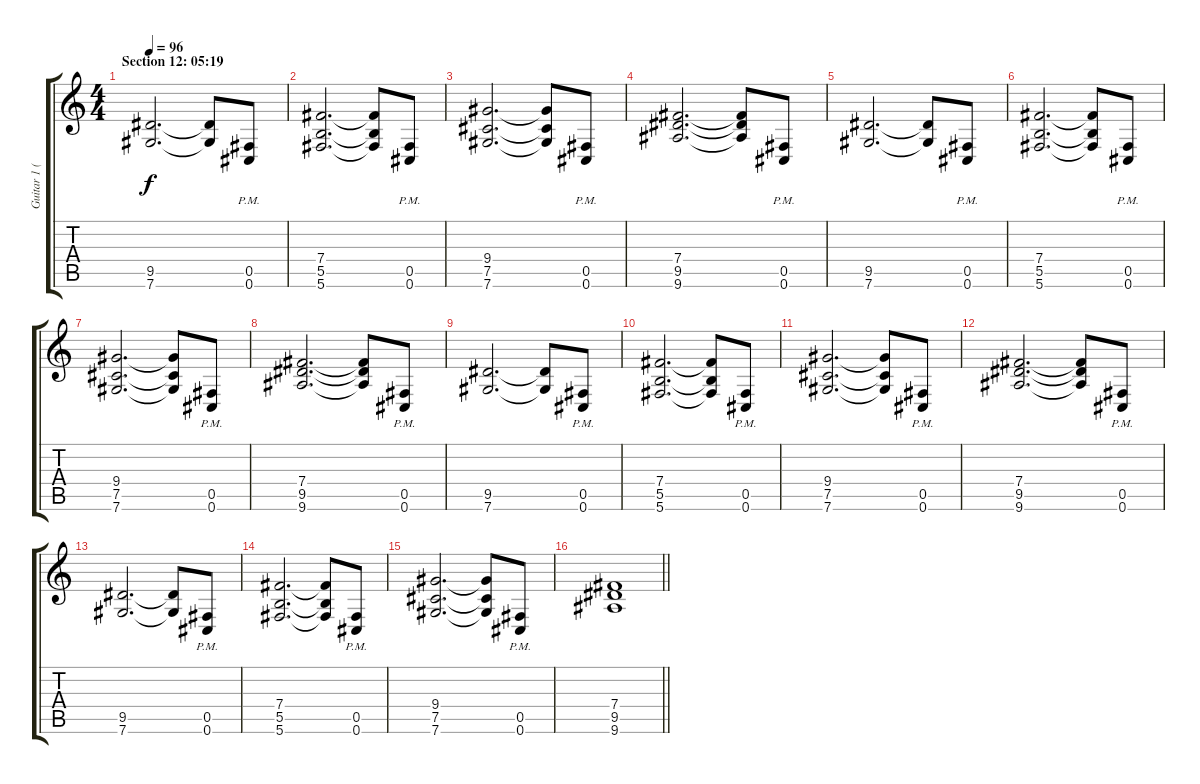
\track ("Guitar 1 (Distortion)" "Guitar 1 (") {instrument distortionguitar}
\staff {score tabs}
\tuning (Db4 Ab3 E3 B2 Gb2 Db2) {hide}
\ts (4 4)
\section ("" "Section 12: 05:19")
\tempo 96
\clef g2
\ks c
(9.5 7.6).2{d dy f} (9.5{t} 7.6{t}).8 (0.5{pm} 0.6{pm}).8 |
(7.4 5.5 5.6).2{d} (7.4{t} 5.5{t} 5.6{t}).8 (0.5{pm} 0.6{pm}).8 |
(9.4 7.5 7.6).2{d} (9.4{t} 7.5{t} 7.6{t}).8 (0.5{pm} 0.6{pm}).8 |
(7.4 9.5 9.6).2{d} (7.4{t} 9.5{t} 9.6{t}).8 (0.5{pm} 0.6{pm}).8 |
(9.5 7.6).2{d} (9.5{t} 7.6{t}).8 (0.5{pm} 0.6{pm}).8 |
(7.4 5.5 5.6).2{d} (7.4{t} 5.5{t} 5.6{t}).8 (0.5{pm} 0.6{pm}).8 |
(9.4 7.5 7.6).2{d} (9.4{t} 7.5{t} 7.6{t}).8 (0.5{pm} 0.6{pm}).8 |
(7.4 9.5 9.6).2{d} (7.4{t} 9.5{t} 9.6{t}).8 (0.5{pm} 0.6{pm}).8 |
(9.5 7.6).2{d} (9.5{t} 7.6{t}).8 (0.5{pm} 0.6{pm}).8 |
(7.4 5.5 5.6).2{d} (7.4{t} 5.5{t} 5.6{t}).8 (0.5{pm} 0.6{pm}).8 |
(9.4 7.5 7.6).2{d} (9.4{t} 7.5{t} 7.6{t}).8 (0.5{pm} 0.6{pm}).8 |
(7.4 9.5 9.6).2{d} (7.4{t} 9.5{t} 9.6{t}).8 (0.5{pm} 0.6{pm}).8 |
(9.5 7.6).2{d} (9.5{t} 7.6{t}).8 (0.5{pm} 0.6{pm}).8 |
(7.4 5.5 5.6).2{d} (7.4{t} 5.5{t} 5.6{t}).8 (0.5{pm} 0.6{pm}).8 |
(9.4 7.5 7.6).2{d} (9.4{t} 7.5{t} 7.6{t}).8 (0.5{pm} 0.6{pm}).8 |
\barLineRight lightlight
(7.4 9.5 9.6).1
